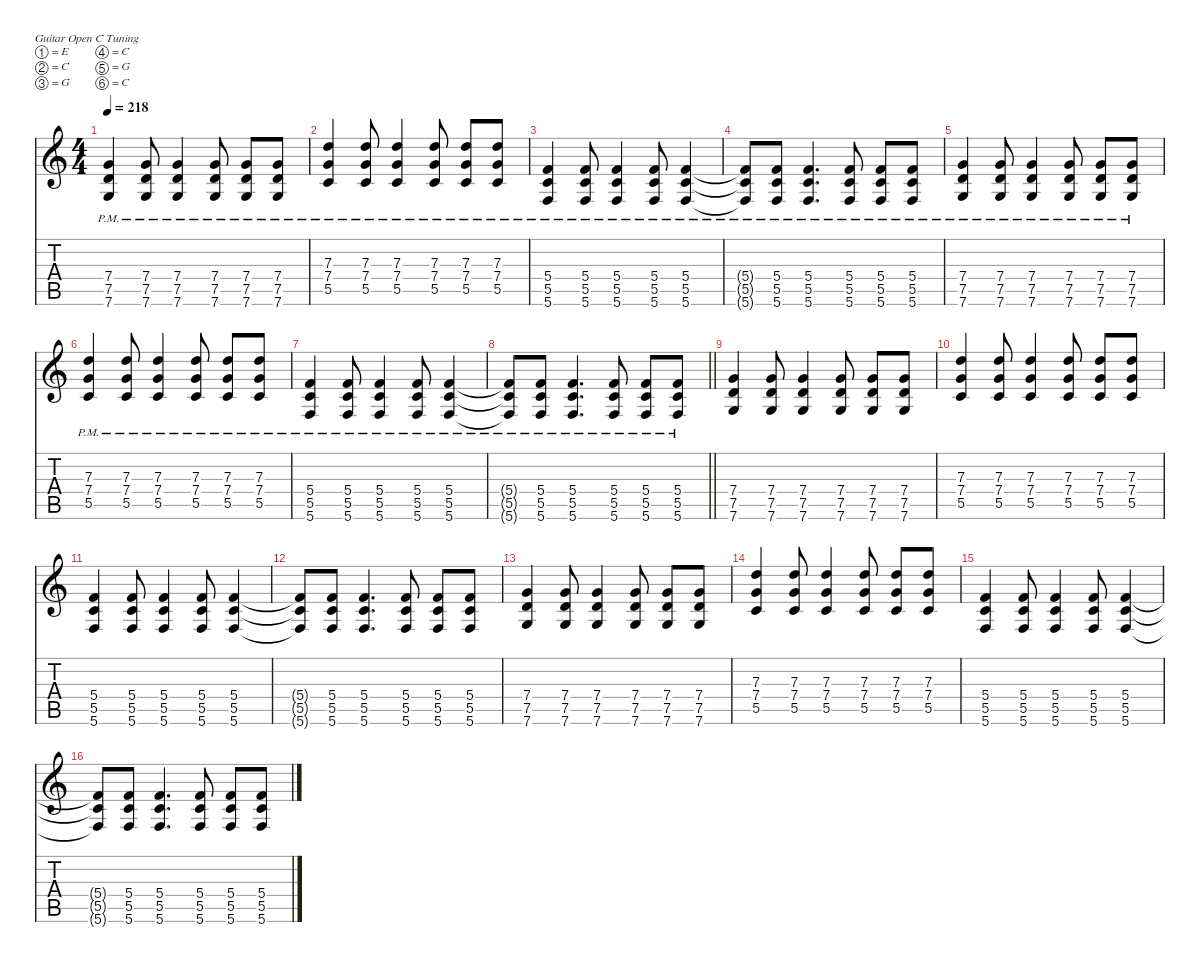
\defaultSystemsLayout 4
\hideDynamics
\bracketExtendMode nobrackets
\singleTrackTrackNamePolicy hidden
\multiTrackTrackNamePolicy hidden
\firstSystemTrackNameMode fullname
\otherSystemsTrackNameOrientation horizontal
\track ("Guitar 1" "dist.guit.") {defaultSystemsLayout 8 mute instrument distortionguitar}
\staff {score tabs}
\tuning (E4 C4 G3 C3 G2 C2)
\ts (4 4)
\tempo 218
\clef g2
\ks c
(7.4{pm} 7.5{pm} 7.6{pm}).4{dy f beam Up} (7.4{pm} 7.5{pm} 7.6{pm}).8{beam Up} (7.4{pm} 7.5{pm} 7.6{pm}).4{beam Up} (7.4{pm} 7.5{pm} 7.6{pm}).8{beam Up} (7.4{pm} 7.5{pm} 7.6{pm}).8{beam Up} (7.4{pm} 7.5{pm} 7.6{pm}).8{beam Up} |
(7.3{pm} 7.4{pm} 5.5{pm}).4{beam Up} (7.3{pm} 7.4{pm} 5.5{pm}).8{beam Up} (7.3{pm} 7.4{pm} 5.5{pm}).4{beam Up} (7.3{pm} 7.4{pm} 5.5{pm}).8{beam Up} (7.3{pm} 7.4{pm} 5.5{pm}).8{beam Up} (7.3{pm} 7.4{pm} 5.5{pm}).8{beam Up} |
(5.4{pm} 5.5{pm} 5.6{pm}).4{beam Up} (5.4{pm} 5.5{pm} 5.6{pm}).8{beam Up} (5.4{pm} 5.5{pm} 5.6{pm}).4{beam Up} (5.4{pm} 5.5{pm} 5.6{pm}).8{beam Up} (5.4{pm} 5.5{pm} 5.6{pm}).4{beam Up} |
(5.4{pm t} 5.5{pm t} 5.6{pm t}).8{beam Up} (5.4{pm} 5.5{pm} 5.6{pm}).8{beam Up} (5.4{pm} 5.5{pm} 5.6{pm}).4{d beam Up} (5.4{pm} 5.5{pm} 5.6{pm}).8{beam Up} (5.4{pm} 5.5{pm} 5.6{pm}).8{beam Up} (5.4{pm} 5.5{pm} 5.6{pm}).8{beam Up} |
(7.4{pm} 7.5{pm} 7.6{pm}).4{beam Up} (7.4{pm} 7.5{pm} 7.6{pm}).8{beam Up} (7.4{pm} 7.5{pm} 7.6{pm}).4{beam Up} (7.4{pm} 7.5{pm} 7.6{pm}).8{beam Up} (7.4{pm} 7.5{pm} 7.6{pm}).8{beam Up} (7.4{pm} 7.5{pm} 7.6{pm}).8{beam Up} |
(7.3{pm} 7.4{pm} 5.5{pm}).4{beam Up} (7.3{pm} 7.4{pm} 5.5{pm}).8{beam Up} (7.3{pm} 7.4{pm} 5.5{pm}).4{beam Up} (7.3{pm} 7.4{pm} 5.5{pm}).8{beam Up} (7.3{pm} 7.4{pm} 5.5{pm}).8{beam Up} (7.3{pm} 7.4{pm} 5.5{pm}).8{beam Up} |
(5.4{pm} 5.5{pm} 5.6{pm}).4{beam Up} (5.4{pm} 5.5{pm} 5.6{pm}).8{beam Up} (5.4{pm} 5.5{pm} 5.6{pm}).4{beam Up} (5.4{pm} 5.5{pm} 5.6{pm}).8{beam Up} (5.4{pm} 5.5{pm} 5.6{pm}).4{beam Up} |
\barLineRight lightlight
(5.4{pm t} 5.5{pm t} 5.6{pm t}).8{beam Up} (5.4{pm} 5.5{pm} 5.6{pm}).8{beam Up} (5.4{pm} 5.5{pm} 5.6{pm}).4{d beam Up} (5.4{pm} 5.5{pm} 5.6{pm}).8{beam Up} (5.4{pm} 5.5{pm} 5.6{pm}).8{beam Up} (5.4{pm} 5.5{pm} 5.6{pm}).8{beam Up} |
(7.4 7.5 7.6).4{beam Up} (7.4 7.5 7.6).8{beam Up} (7.4 7.5 7.6).4{beam Up} (7.4 7.5 7.6).8{beam Up} (7.4 7.5 7.6).8{beam Up} (7.4 7.5 7.6).8{beam Up} |
(7.3 7.4 5.5).4{beam Up} (7.3 7.4 5.5).8{beam Up} (7.3 7.4 5.5).4{beam Up} (7.3 7.4 5.5).8{beam Up} (7.3 7.4 5.5).8{beam Up} (7.3 7.4 5.5).8{beam Up} |
(5.4 5.5 5.6).4{beam Up} (5.4 5.5 5.6).8{beam Up} (5.4 5.5 5.6).4{beam Up} (5.4 5.5 5.6).8{beam Up} (5.4 5.5 5.6).4{beam Up} |
(5.4{t} 5.5{t} 5.6{t}).8{beam Up} (5.4 5.5 5.6).8{beam Up} (5.4 5.5 5.6).4{d beam Up} (5.4 5.5 5.6).8{beam Up} (5.4 5.5 5.6).8{beam Up} (5.4 5.5 5.6).8{beam Up} |
(7.4 7.5 7.6).4{beam Up} (7.4 7.5 7.6).8{beam Up} (7.4 7.5 7.6).4{beam Up} (7.4 7.5 7.6).8{beam Up} (7.4 7.5 7.6).8{beam Up} (7.4 7.5 7.6).8{beam Up} |
(7.3 7.4 5.5).4{beam Up} (7.3 7.4 5.5).8{beam Up} (7.3 7.4 5.5).4{beam Up} (7.3 7.4 5.5).8{beam Up} (7.3 7.4 5.5).8{beam Up} (7.3 7.4 5.5).8{beam Up} |
(5.4 5.5 5.6).4{beam Up} (5.4 5.5 5.6).8{beam Up} (5.4 5.5 5.6).4{beam Up} (5.4 5.5 5.6).8{beam Up} (5.4 5.5 5.6).4{beam Up} |
(5.4{t} 5.5{t} 5.6{t}).8{beam Up} (5.4 5.5 5.6).8{beam Up} (5.4 5.5 5.6).4{d beam Up} (5.4 5.5 5.6).8{beam Up} (5.4 5.5 5.6).8{beam Up} (5.4 5.5 5.6).8{beam Up}
